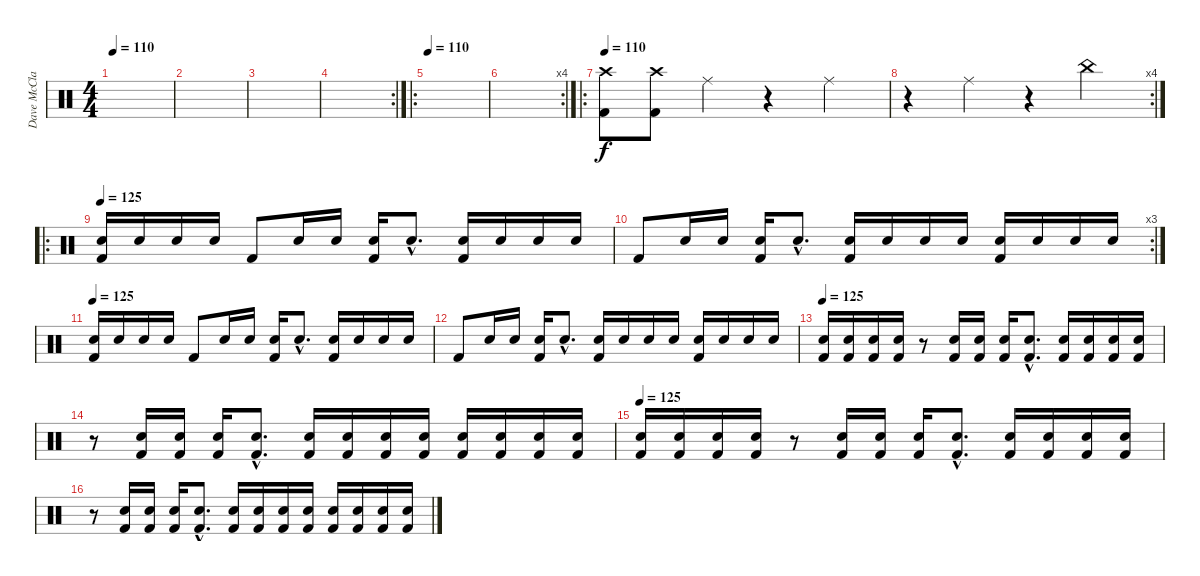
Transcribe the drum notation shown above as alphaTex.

\track ("Dave McClain" "Dave McCla") {instrument percussion}
\staff {score}
\articulation defaults
\ts (4 4)
\tempo 110
\clef neutral
\ks c
|
|
|
\rc 2
|
\ro
\tempo 110
|
\rc 4
|
\ro
\tempo 110
("Crash high (hit)" "Kick (hit) 2").8 ("Crash high (hit)" "Kick (hit) 2").8 "Ride (middle)".4 r.4 "Ride (middle)".4 |
\rc 4
r.4 "Ride (middle)".4 r.4 "China (hit)".4 |
\ro
\tempo 125
("Kick (hit) 2" "Snare (hit) 2").16 "Snare (hit) 2".16 "Snare (hit) 2".16 "Snare (hit) 2".16 "Kick (hit) 2".8 "Snare (hit) 2".16 "Snare (hit) 2".16 ("Kick (hit) 2" "Snare (hit) 2").16 "Snare (hit) 2"{hac}.8{d} ("Kick (hit) 2" "Snare (hit) 2").16 "Snare (hit) 2".16 "Snare (hit) 2".16 "Snare (hit) 2".16 |
\rc 3 "Kick (hit) 2".8 "Snare (hit) 2".16 "Snare (hit) 2".16
("Kick (hit) 2" "Snare (hit) 2").16 "Snare (hit) 2"{hac}.8{d} ("Kick (hit) 2" "Snare (hit) 2").16 "Snare (hit) 2".16 "Snare (hit) 2".16 "Snare (hit) 2".16 ("Kick (hit) 2" "Snare (hit) 2").16 "Snare (hit) 2".16 "Snare (hit) 2".16 "Snare (hit) 2".16 |
\tempo 125
("Kick (hit) 2" "Snare (hit) 2").16 "Snare (hit) 2".16 "Snare (hit) 2".16 "Snare (hit) 2".16 "Kick (hit) 2".8 "Snare (hit) 2".16 "Snare (hit) 2".16 ("Kick (hit) 2" "Snare (hit) 2").16 "Snare (hit) 2"{hac}.8{d} ("Kick (hit) 2" "Snare (hit) 2").16 "Snare (hit) 2".16 "Snare (hit) 2".16 "Snare (hit) 2".16 |
"Kick (hit) 2".8 "Snare (hit) 2".16 "Snare (hit) 2".16 ("Kick (hit) 2" "Snare (hit) 2").16 "Snare (hit) 2"{hac}.8{d} ("Kick (hit) 2" "Snare (hit) 2").16 "Snare (hit) 2".16 "Snare (hit) 2".16 "Snare (hit) 2".16 ("Kick (hit) 2" "Snare (hit) 2").16 "Snare (hit) 2".16 "Snare (hit) 2".16 "Snare (hit) 2".16 |
\tempo 125
("Kick (hit) 2" "Snare (hit) 2").16 ("Kick (hit) 2" "Snare (hit) 2").16 ("Kick (hit) 2" "Snare (hit) 2").16 ("Kick (hit) 2" "Snare (hit) 2").16 r.8 ("Kick (hit) 2" "Snare (hit) 2").16 ("Kick (hit) 2" "Snare (hit) 2").16 ("Kick (hit) 2" "Snare (hit) 2").16 ("Kick (hit) 2"{hac} "Snare (hit) 2"{hac}).8{d} ("Kick (hit) 2" "Snare (hit) 2").16 ("Kick (hit) 2" "Snare (hit) 2").16 ("Kick (hit) 2" "Snare (hit) 2").16 ("Kick (hit) 2" "Snare (hit) 2").16 |
r.8 ("Kick (hit) 2" "Snare (hit) 2").16 ("Kick (hit) 2" "Snare (hit) 2").16 ("Kick (hit) 2" "Snare (hit) 2").16 ("Kick (hit) 2"{hac} "Snare (hit) 2"{hac}).8{d} ("Kick (hit) 2" "Snare (hit) 2").16 ("Kick (hit) 2" "Snare (hit) 2").16 ("Kick (hit) 2" "Snare (hit) 2").16 ("Kick (hit) 2" "Snare (hit) 2").16 ("Kick (hit) 2" "Snare (hit) 2").16 ("Kick (hit) 2" "Snare (hit) 2").16 ("Kick (hit) 2" "Snare (hit) 2").16 ("Kick (hit) 2" "Snare (hit) 2").16 |
\tempo 125
("Kick (hit) 2" "Snare (hit) 2").16 ("Kick (hit) 2" "Snare (hit) 2").16 ("Kick (hit) 2" "Snare (hit) 2").16 ("Kick (hit) 2" "Snare (hit) 2").16 r.8 ("Kick (hit) 2" "Snare (hit) 2").16 ("Kick (hit) 2" "Snare (hit) 2").16 ("Kick (hit) 2" "Snare (hit) 2").16 ("Kick (hit) 2"{hac} "Snare (hit) 2"{hac}).8{d} ("Kick (hit) 2" "Snare (hit) 2").16 ("Kick (hit) 2" "Snare (hit) 2").16 ("Kick (hit) 2" "Snare (hit) 2").16 ("Kick (hit) 2" "Snare (hit) 2").16 |
r.8 ("Kick (hit) 2" "Snare (hit) 2").16 ("Kick (hit) 2" "Snare (hit) 2").16 ("Kick (hit) 2" "Snare (hit) 2").16 ("Kick (hit) 2"{hac} "Snare (hit) 2"{hac}).8{d} ("Kick (hit) 2" "Snare (hit) 2").16 ("Kick (hit) 2" "Snare (hit) 2").16 ("Kick (hit) 2" "Snare (hit) 2").16 ("Kick (hit) 2" "Snare (hit) 2").16 ("Kick (hit) 2" "Snare (hit) 2").16 ("Kick (hit) 2" "Snare (hit) 2").16 ("Kick (hit) 2" "Snare (hit) 2").16 ("Kick (hit) 2" "Snare (hit) 2").16
